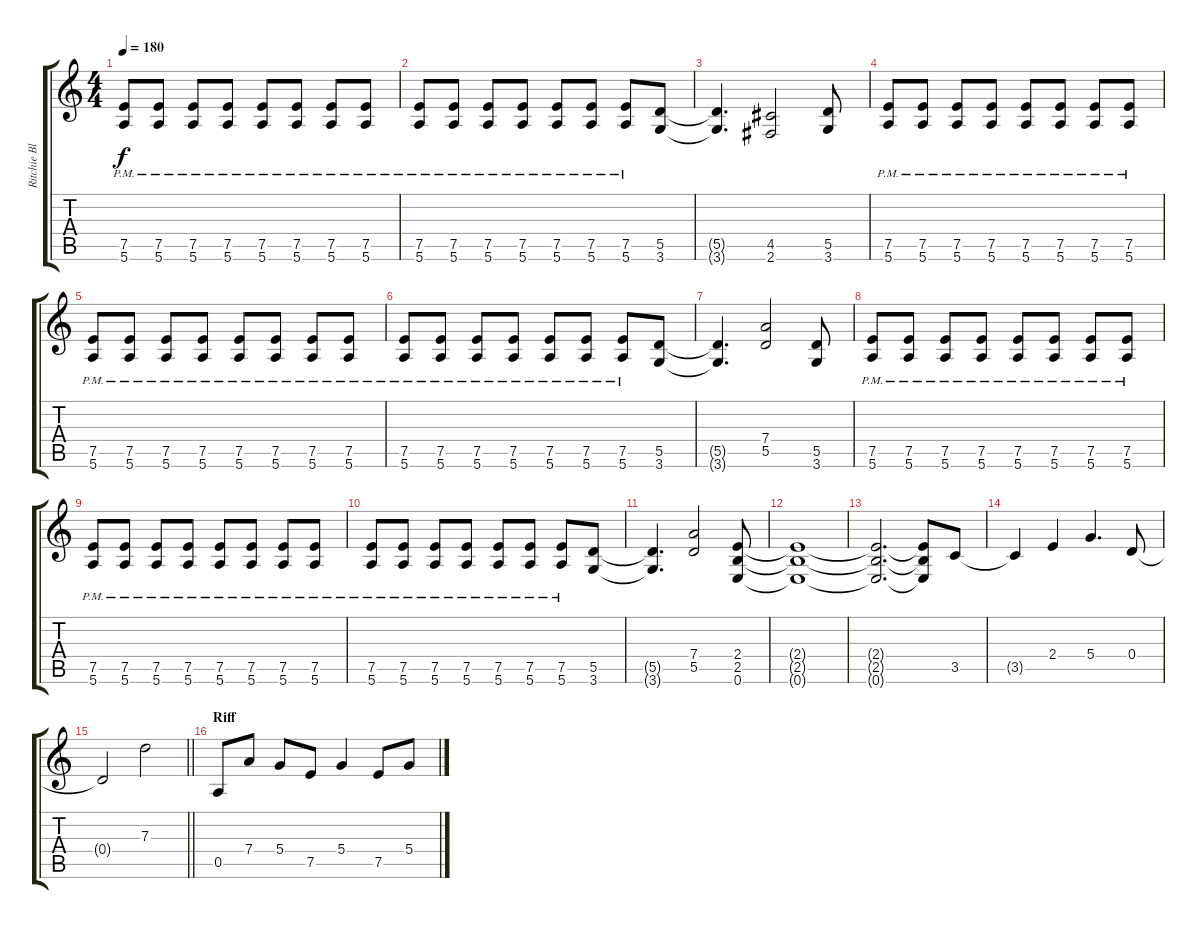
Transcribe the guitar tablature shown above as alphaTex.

\track ("Ritchie Blackmore 2" "Ritchie Bl") {instrument overdrivenguitar}
\staff {score tabs}
\tuning (E4 B3 G3 D3 A2 E2) {hide}
\ts (4 4)
\tempo 180
\clef g2
\ks aminor
(7.5{pm} 5.6{pm}).8{dy f} (7.5{pm} 5.6{pm}).8 (7.5{pm} 5.6{pm}).8 (7.5{pm} 5.6{pm}).8 (7.5{pm} 5.6{pm}).8 (7.5{pm} 5.6{pm}).8 (7.5{pm} 5.6{pm}).8 (7.5{pm} 5.6{pm}).8 |
(7.5{pm} 5.6{pm}).8 (7.5{pm} 5.6{pm}).8 (7.5{pm} 5.6{pm}).8 (7.5{pm} 5.6{pm}).8 (7.5{pm} 5.6{pm}).8 (7.5{pm} 5.6{pm}).8 (7.5{pm} 5.6{pm}).8 (5.5 3.6).8 |
(5.5{t} 3.6{t}).4{d} (4.5 2.6).2 (5.5 3.6).8 |
(7.5{pm} 5.6{pm}).8 (7.5{pm} 5.6{pm}).8 (7.5{pm} 5.6{pm}).8 (7.5{pm} 5.6{pm}).8 (7.5{pm} 5.6{pm}).8 (7.5{pm} 5.6{pm}).8 (7.5{pm} 5.6{pm}).8 (7.5{pm} 5.6{pm}).8 |
(7.5{pm} 5.6{pm}).8 (7.5{pm} 5.6{pm}).8 (7.5{pm} 5.6{pm}).8 (7.5{pm} 5.6{pm}).8 (7.5{pm} 5.6{pm}).8 (7.5{pm} 5.6{pm}).8 (7.5{pm} 5.6{pm}).8 (7.5{pm} 5.6{pm}).8 |
(7.5{pm} 5.6{pm}).8 (7.5{pm} 5.6{pm}).8 (7.5{pm} 5.6{pm}).8 (7.5{pm} 5.6{pm}).8 (7.5{pm} 5.6{pm}).8 (7.5{pm} 5.6{pm}).8 (7.5{pm} 5.6{pm}).8 (5.5 3.6).8 |
(5.5{t} 3.6{t}).4{d} (7.4 5.5).2 (5.5 3.6).8 |
(7.5{pm} 5.6{pm}).8 (7.5{pm} 5.6{pm}).8 (7.5{pm} 5.6{pm}).8 (7.5{pm} 5.6{pm}).8 (7.5{pm} 5.6{pm}).8 (7.5{pm} 5.6{pm}).8 (7.5{pm} 5.6{pm}).8 (7.5{pm} 5.6{pm}).8 |
(7.5{pm} 5.6{pm}).8 (7.5{pm} 5.6{pm}).8 (7.5{pm} 5.6{pm}).8 (7.5{pm} 5.6{pm}).8 (7.5{pm} 5.6{pm}).8 (7.5{pm} 5.6{pm}).8 (7.5{pm} 5.6{pm}).8 (7.5{pm} 5.6{pm}).8 |
(7.5{pm} 5.6{pm}).8 (7.5{pm} 5.6{pm}).8 (7.5{pm} 5.6{pm}).8 (7.5{pm} 5.6{pm}).8 (7.5{pm} 5.6{pm}).8 (7.5{pm} 5.6{pm}).8 (7.5{pm} 5.6{pm}).8 (5.5 3.6).8 |
(5.5{t} 3.6{t}).4{d} (7.4 5.5).2 (2.4 2.5 0.6).8 |
(2.4{t} 2.5{t} 0.6{t}).1 |
(2.4{t} 2.5{t} 0.6{t}).2{d} (2.4{t} 2.5{t} 0.6{t}).8 3.5.8 |
3.5{t}.4 2.4.4 5.4.4{d} 0.4.8 |
\barLineRight lightlight
0.4{t}.2 7.3.2 |
\section ("" "Riff")
0.5.8 7.4.8 5.4.8 7.5.8 5.4.4 7.5.8 5.4.8
